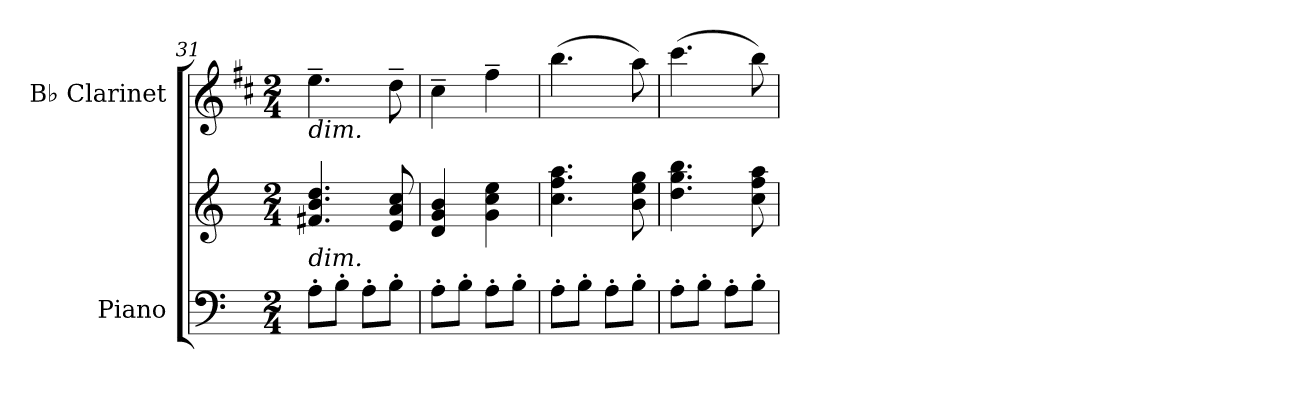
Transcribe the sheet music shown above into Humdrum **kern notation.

**kern	**kern	**kern
*part2	*part2	*part1
*staff3	*staff2	*staff1
*I"Piano	*	*I"B♭ Clarinet
*I'Pno.	*	*I'B♭ Cl.
*clefF4	*clefG2	*clefG2
*	*	*ITrd1c2
*k[]	*k[]	*k[]
*M2/4	*M2/4	*M2/4
=31	=31	=31
!	!	!LO:TX:b:i:t=dim.
!LO:TX:a:i:t=dim.	!	!
8A'\L	4.f#X/ 4.b/ 4.dd/	4.dd~\
8B'\J	.	.
8A'\L	.	.
8B'\J	8e/ 8a/ 8cc/	8cc~\
=32	=32	=32
8A'\L	4d/ 4g/ 4b/	4b~\
8B'\J	.	.
8A'\L	4g\ 4cc\ 4ee\	4ee~\
8B'\J	.	.
=33	=33	=33
8A'\L	4.cc\ 4.ff\ 4.aa\	(>4.aa\
8B'\J	.	.
8A'\L	.	.
8B'\J	8b\ 8ee\ 8gg\	8gg\)
=34	=34	=34
8A'\L	4.dd\ 4.gg\ 4.bb\	(>4.bb\
8B'\J	.	.
8A'\L	.	.
8B'\J	8cc\ 8ff\ 8aa\	8aa\)
=	=	=
*-	*-	*-
